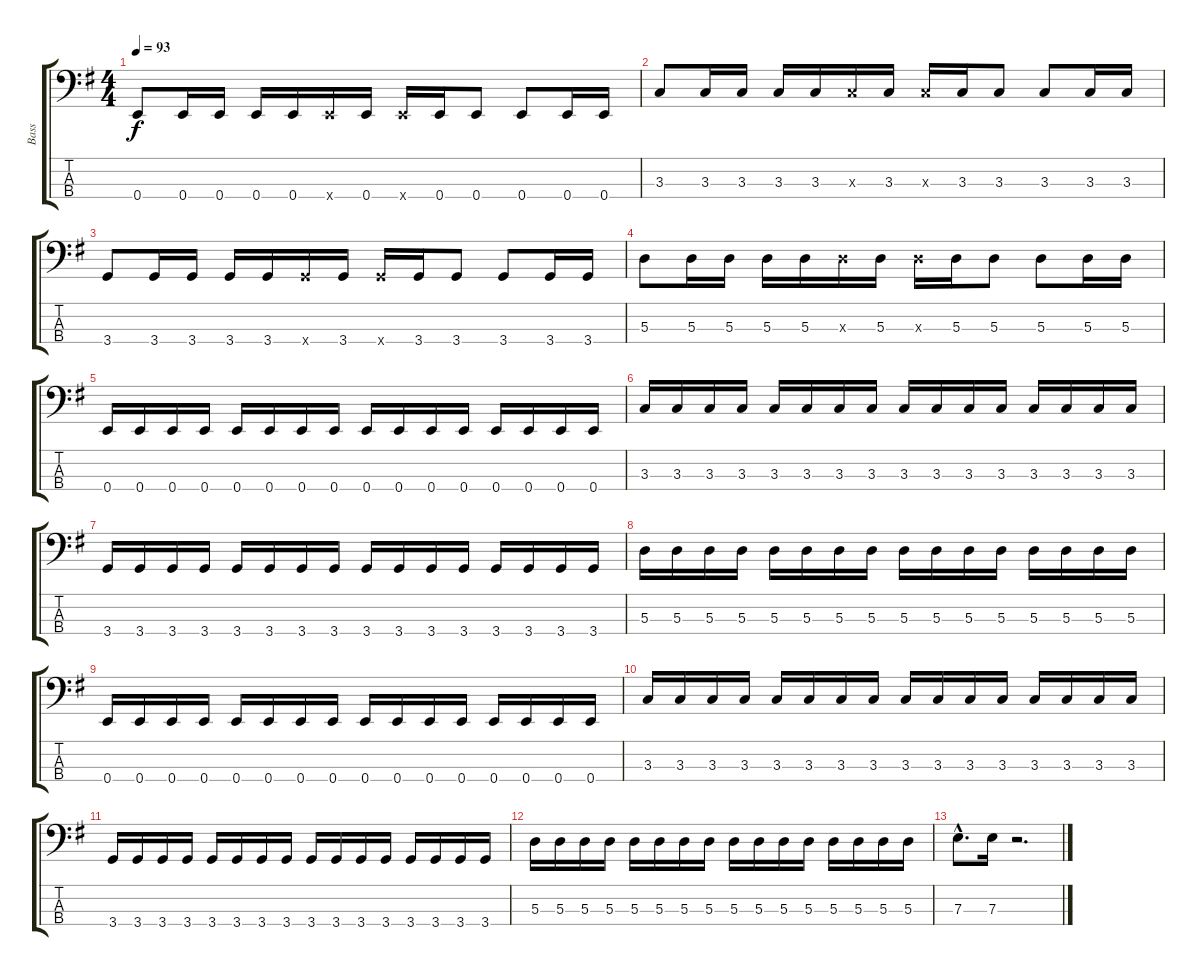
\track ("Bass" "Bass") {instrument electricbasspick}
\staff {score tabs}
\tuning (G2 D2 A1 E1) {hide}
\ts (4 4)
\tempo 93
\clef f4
\ks eminor
0.4.8{dy f} 0.4.16 0.4.16 0.4.16 0.4.16 0.4{x}.16 0.4.16 0.4{x}.16 0.4.16 0.4.8 0.4.8 0.4.16 0.4.16 |
3.3.8 3.3.16 3.3.16 3.3.16 3.3.16 3.3{x}.16 3.3.16 3.3{x}.16 3.3.16 3.3.8 3.3.8 3.3.16 3.3.16 |
3.4.8 3.4.16 3.4.16 3.4.16 3.4.16 3.4{x}.16 3.4.16 3.4{x}.16 3.4.16 3.4.8 3.4.8 3.4.16 3.4.16 |
5.3.8 5.3.16 5.3.16 5.3.16 5.3.16 5.3{x}.16 5.3.16 5.3{x}.16 5.3.16 5.3.8 5.3.8 5.3.16 5.3.16 |
0.4.16 0.4.16 0.4.16 0.4.16 0.4.16 0.4.16 0.4.16 0.4.16 0.4.16 0.4.16 0.4.16 0.4.16 0.4.16 0.4.16 0.4.16 0.4.16 |
3.3.16 3.3.16 3.3.16 3.3.16 3.3.16 3.3.16 3.3.16 3.3.16 3.3.16 3.3.16 3.3.16 3.3.16 3.3.16 3.3.16 3.3.16 3.3.16 |
3.4.16 3.4.16 3.4.16 3.4.16 3.4.16 3.4.16 3.4.16 3.4.16 3.4.16 3.4.16 3.4.16 3.4.16 3.4.16 3.4.16 3.4.16 3.4.16 |
5.3.16 5.3.16 5.3.16 5.3.16 5.3.16 5.3.16 5.3.16 5.3.16 5.3.16 5.3.16 5.3.16 5.3.16 5.3.16 5.3.16 5.3.16 5.3.16 |
0.4.16 0.4.16 0.4.16 0.4.16 0.4.16 0.4.16 0.4.16 0.4.16 0.4.16 0.4.16 0.4.16 0.4.16 0.4.16 0.4.16 0.4.16 0.4.16 |
3.3.16 3.3.16 3.3.16 3.3.16 3.3.16 3.3.16 3.3.16 3.3.16 3.3.16 3.3.16 3.3.16 3.3.16 3.3.16 3.3.16 3.3.16 3.3.16 |
3.4.16 3.4.16 3.4.16 3.4.16 3.4.16 3.4.16 3.4.16 3.4.16 3.4.16 3.4.16 3.4.16 3.4.16 3.4.16 3.4.16 3.4.16 3.4.16 |
5.3.16 5.3.16 5.3.16 5.3.16 5.3.16 5.3.16 5.3.16 5.3.16 5.3.16 5.3.16 5.3.16 5.3.16 5.3.16 5.3.16 5.3.16 5.3.16 |
7.3{hac}.8{d} 7.3.16 r.2{d}
